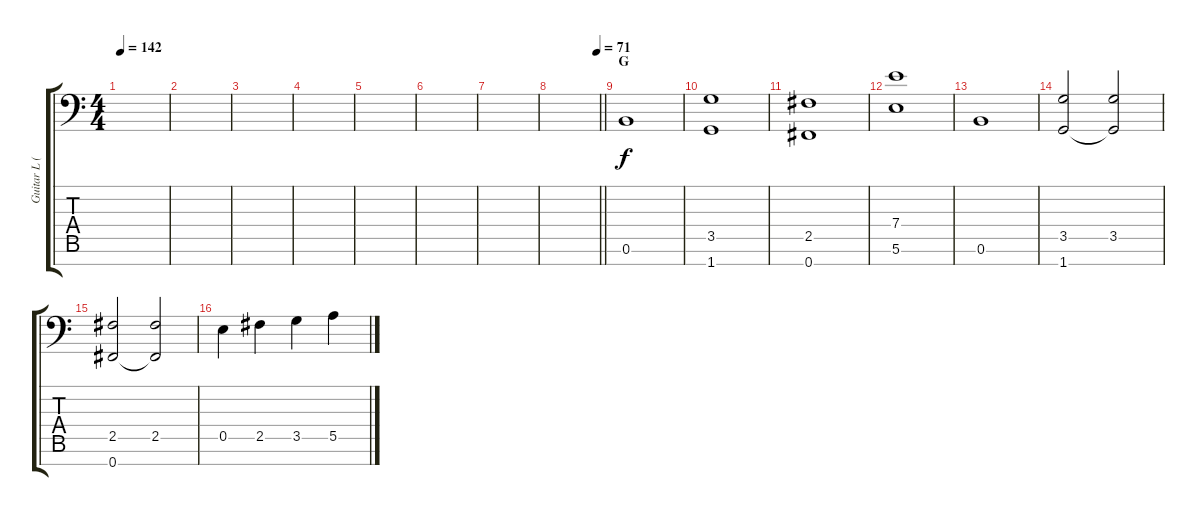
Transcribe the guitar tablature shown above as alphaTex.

\track ("Guitar L (8 String)" "Guitar L (") {instrument distortionguitar}
\staff {score tabs}
\tuning (B3 G3 D3 A2 E2 B1 Gb1) {hide}
\ts (4 4)
\tempo 142
\clef f4
\ks c
|
|
|
|
|
|
|
\tempo (71 0.9583333333333334)
\barLineRight lightlight
|
\section ("" "G")
0.6.1 |
(3.5 1.7).1 |
(2.5 0.7).1 |
(7.4 5.6).1 |
0.6.1 |
(3.5 1.7).2 (3.5 1.7{t}).2 |
(2.5 0.7).2 (2.5 0.7{t}).2 |
0.5.4 2.5.4 3.5.4 5.5.4
